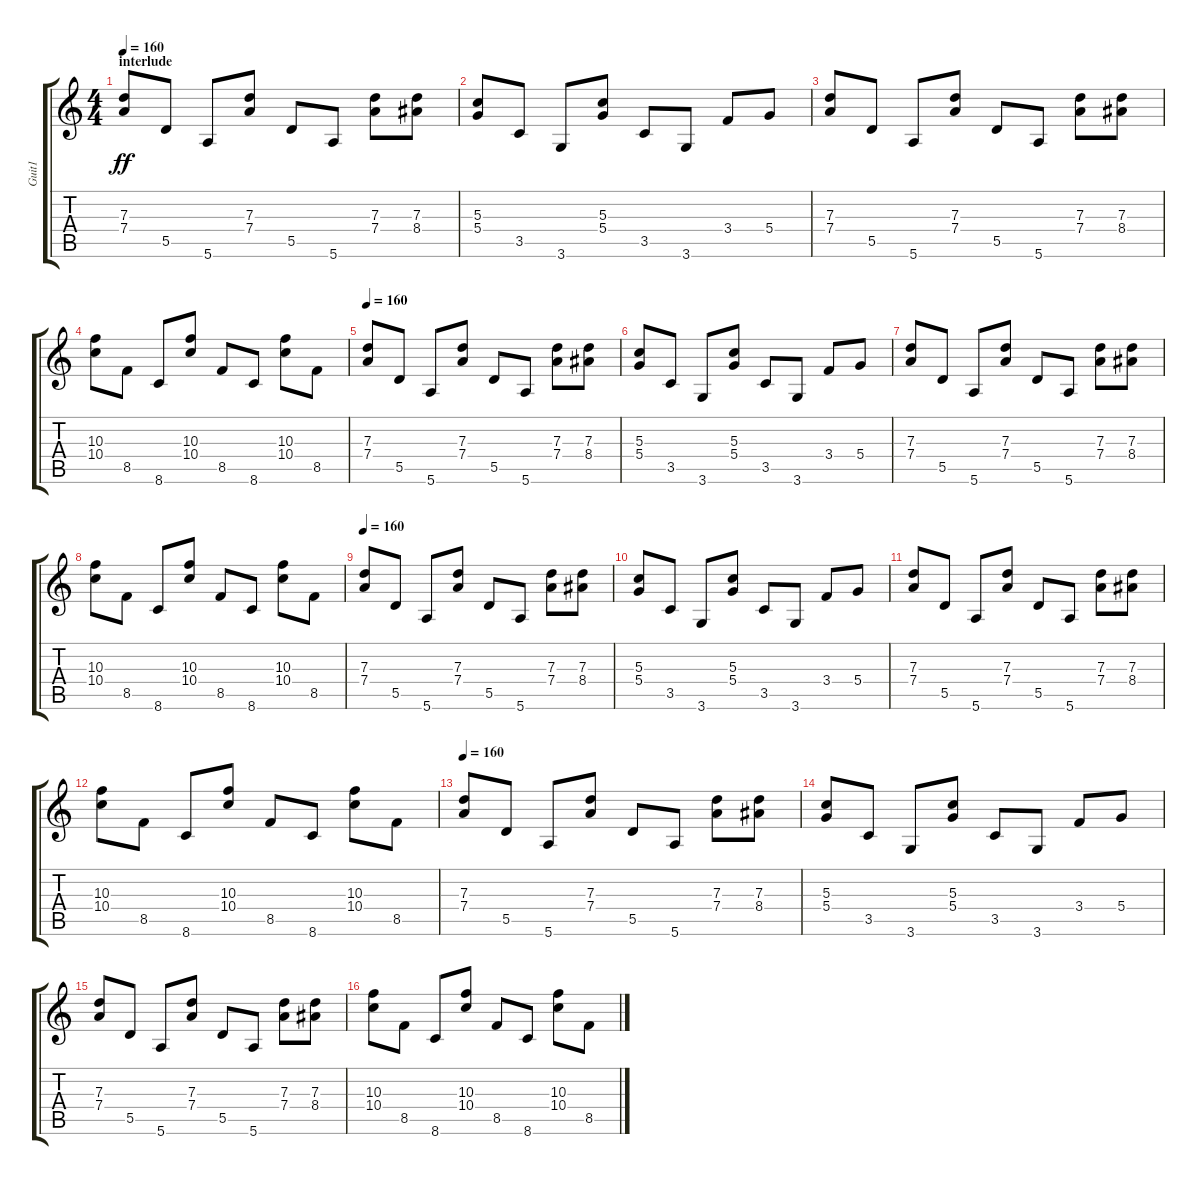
\track ("Guit1" "Guit1") {instrument overdrivenguitar}
\staff {score tabs}
\tuning (E4 B3 G3 D3 A2 E2) {hide}
\ts (4 4)
\section ("" "interlude")
\tempo 160
\clef g2
\ks c
(7.3 7.4).8{dy ff volume 11 instrument overdrivenguitar} 5.5.8 5.6.8 (7.3 7.4).8 5.5.8 5.6.8 (7.3 7.4).8 (7.3 8.4).8 |
(5.3 5.4).8 3.5.8 3.6.8 (5.3 5.4).8 3.5.8 3.6.8 3.4.8 5.4.8 |
(7.3 7.4).8 5.5.8 5.6.8 (7.3 7.4).8 5.5.8 5.6.8 (7.3 7.4).8 (7.3 8.4).8 |
(10.3 10.4).8 8.5.8 8.6.8 (10.3 10.4).8 8.5.8 8.6.8 (10.3 10.4).8 8.5.8 |
\tempo 160
(7.3 7.4).8{volume 11 instrument overdrivenguitar} 5.5.8 5.6.8 (7.3 7.4).8 5.5.8 5.6.8 (7.3 7.4).8 (7.3 8.4).8 |
(5.3 5.4).8 3.5.8 3.6.8 (5.3 5.4).8 3.5.8 3.6.8 3.4.8 5.4.8 |
(7.3 7.4).8 5.5.8 5.6.8 (7.3 7.4).8 5.5.8 5.6.8 (7.3 7.4).8 (7.3 8.4).8 |
(10.3 10.4).8 8.5.8 8.6.8 (10.3 10.4).8 8.5.8 8.6.8 (10.3 10.4).8 8.5.8 |
\tempo 160
(7.3 7.4).8{volume 11 instrument overdrivenguitar} 5.5.8 5.6.8 (7.3 7.4).8 5.5.8 5.6.8 (7.3 7.4).8 (7.3 8.4).8 |
(5.3 5.4).8 3.5.8 3.6.8 (5.3 5.4).8 3.5.8 3.6.8 3.4.8 5.4.8 |
(7.3 7.4).8 5.5.8 5.6.8 (7.3 7.4).8 5.5.8 5.6.8 (7.3 7.4).8 (7.3 8.4).8 |
(10.3 10.4).8 8.5.8 8.6.8 (10.3 10.4).8 8.5.8 8.6.8 (10.3 10.4).8 8.5.8 |
\tempo 160
(7.3 7.4).8{volume 11 instrument overdrivenguitar} 5.5.8 5.6.8 (7.3 7.4).8 5.5.8 5.6.8 (7.3 7.4).8 (7.3 8.4).8 |
(5.3 5.4).8 3.5.8 3.6.8 (5.3 5.4).8 3.5.8 3.6.8 3.4.8 5.4.8 |
(7.3 7.4).8 5.5.8 5.6.8 (7.3 7.4).8 5.5.8 5.6.8 (7.3 7.4).8 (7.3 8.4).8 |
(10.3 10.4).8 8.5.8 8.6.8 (10.3 10.4).8 8.5.8 8.6.8 (10.3 10.4).8 8.5.8
